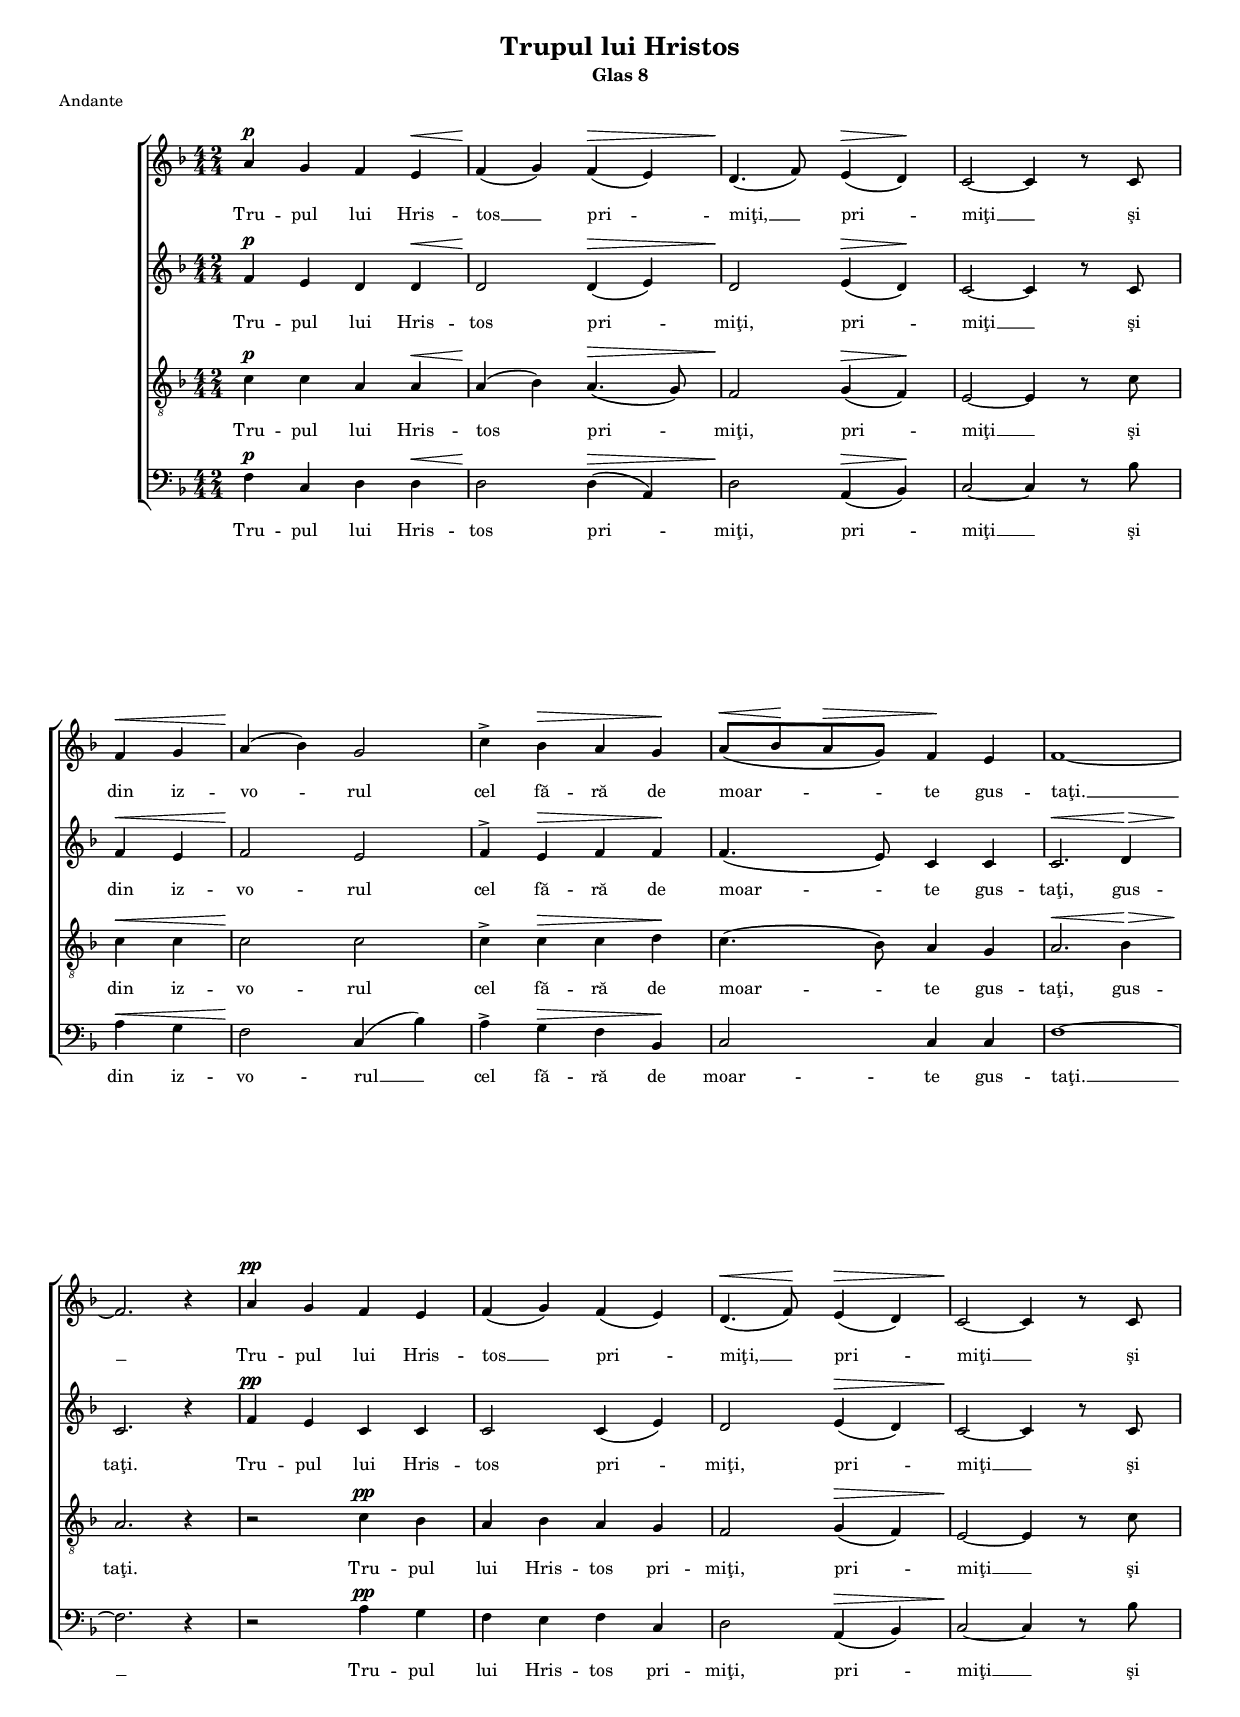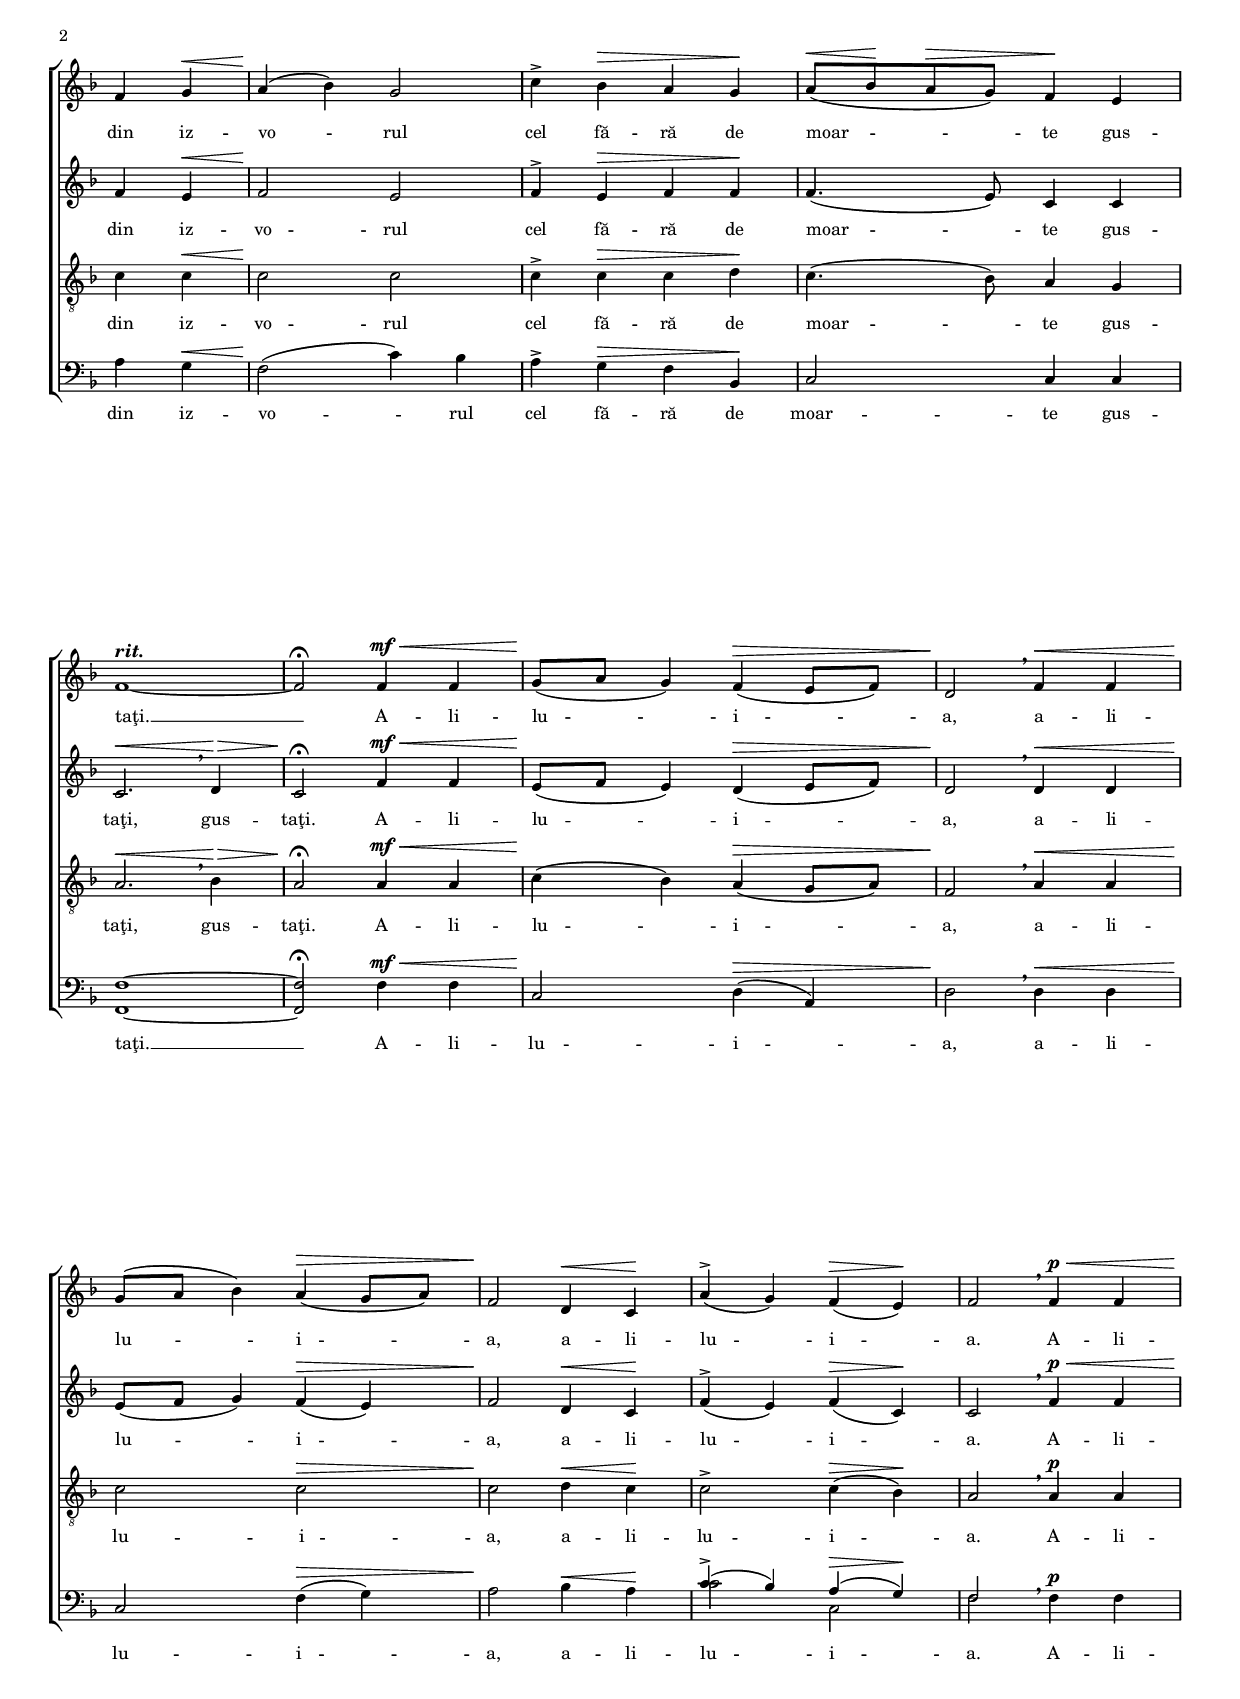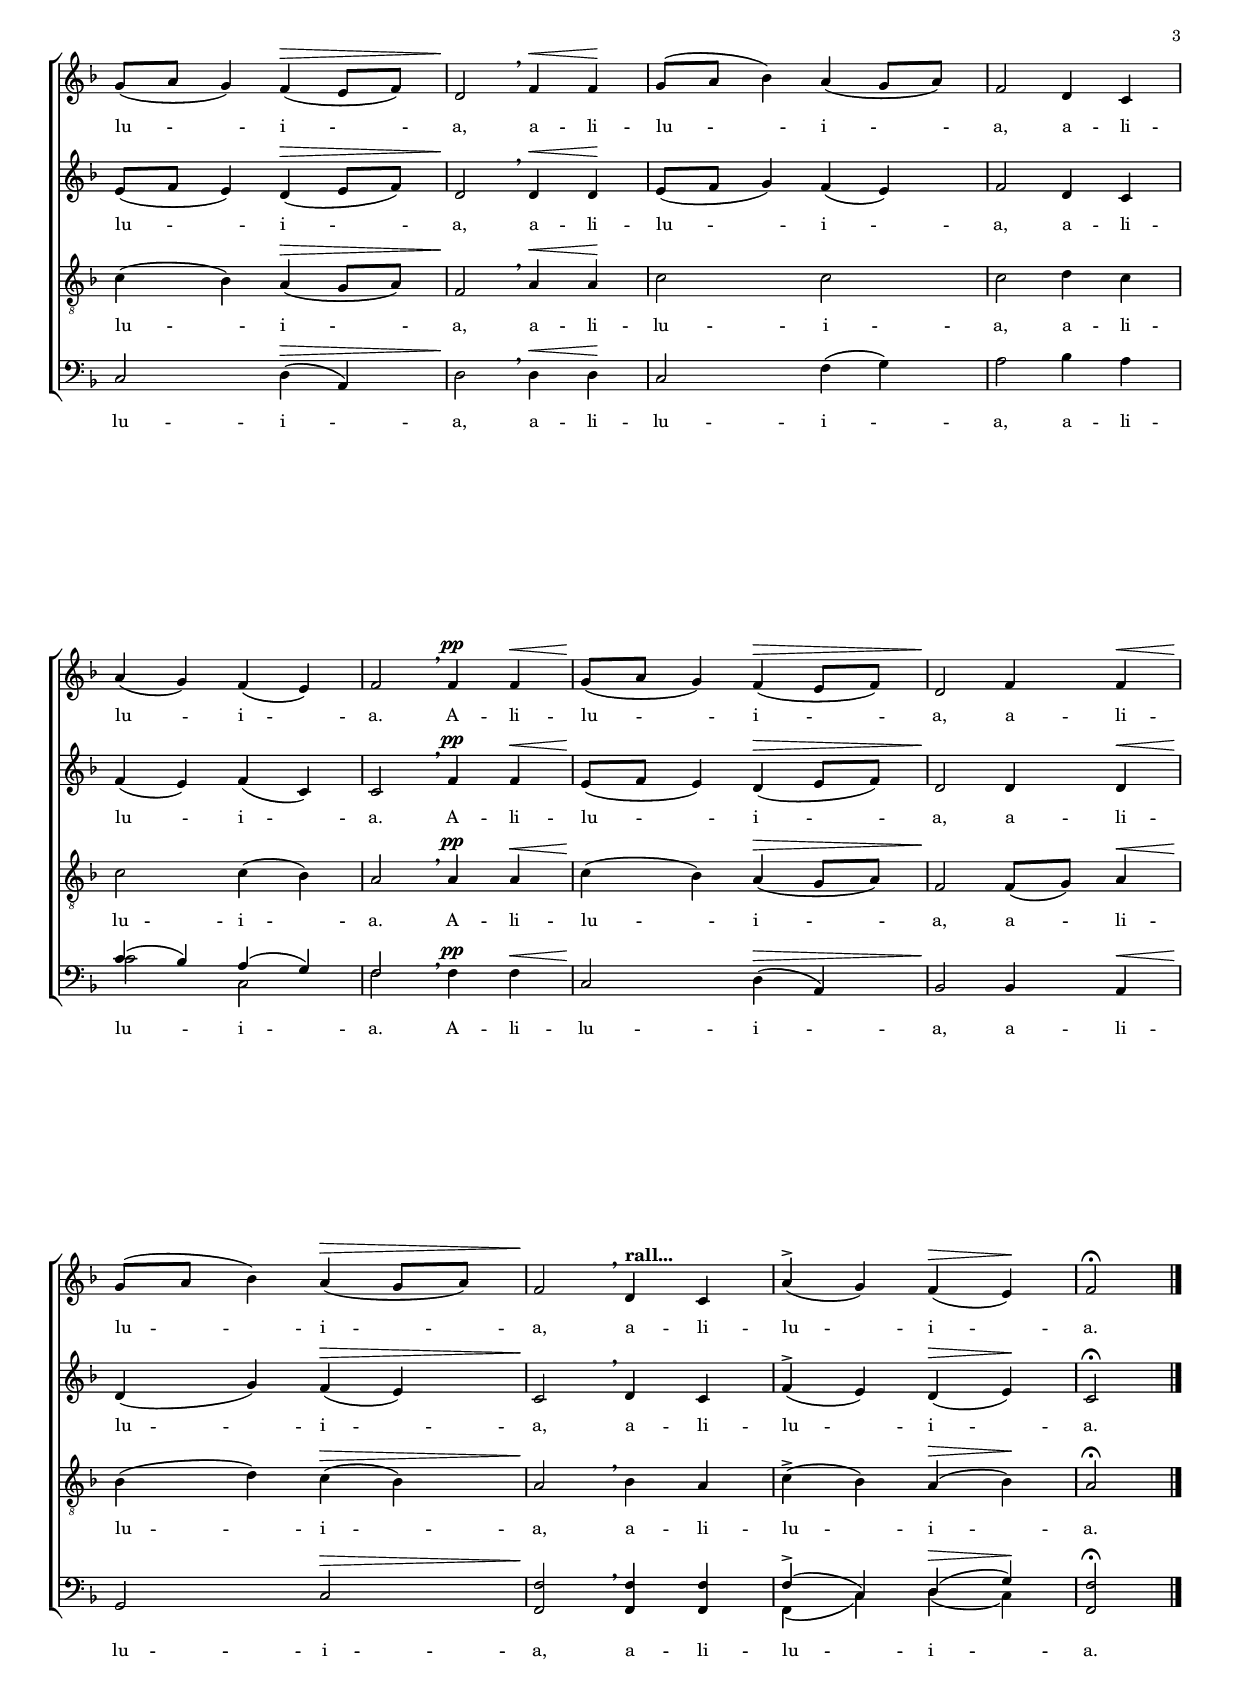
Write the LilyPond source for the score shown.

\version "2.19.80"
\include "defines.ly"
midiTempo = 
  \midi {
    \tempo 4 = 90
    }


\include "preamble.ly"

\header {
  title = "Trupul lui Hristos"
  subtitle = "Glas 8"
  meter = "Andante"
}

global = {
  \globalPreamble
  \key f \major
  \override Staff.TimeSignature.stencil = #ly:text-interface::print
  \override Staff.TimeSignature.text = #mixedTimeSigMarkup
}

sopWords = \lyricmode {
  Tru -- pul lui Hris -- tos __ pri -- miţi, __ pri -- miţi __
  şi din iz -- vo -- rul cel fă -- ră de moar -- te gus -- taţi. __

  Tru -- pul lui Hris -- tos __ pri -- miţi, __ pri -- miţi __
  şi din iz -- vo -- rul cel fă -- ră de moar -- te gus -- taţi. __

  A -- li -- lu -- i -- a,
  a -- li -- lu -- i -- a,
  a -- li -- lu -- i -- a.
  A -- li -- lu -- i -- a,
  a -- li -- lu -- i -- a,
  a -- li -- lu -- i -- a.
  A -- li -- lu -- i -- a,
  a -- li -- lu -- i -- a,
  a -- li -- lu -- i -- a.
}

altoWords = \lyricmode {
  Tru -- pul lui Hris -- tos pri -- miţi, pri -- miţi __
  şi din iz -- vo -- rul cel fă -- ră de moar -- te gus -- taţi, gus -- taţi.

  Tru -- pul lui Hris -- tos pri -- miţi, pri -- miţi __
  şi din iz -- vo -- rul cel fă -- ră de moar -- te gus -- taţi, gus -- taţi.

  A -- li -- lu -- i -- a,
  a -- li -- lu -- i -- a,
  a -- li -- lu -- i -- a.
  A -- li -- lu -- i -- a,
  a -- li -- lu -- i -- a,
  a -- li -- lu -- i -- a.
  A -- li -- lu -- i -- a,
  a -- li -- lu -- i -- a,
  a -- li -- lu -- i -- a.
}

tenorWords = \altoWords

bassWords = \lyricmode {
  Tru -- pul lui Hris -- tos pri -- miţi, pri -- miţi __
  şi din iz -- vo -- rul __ cel fă -- ră de moar -- te gus -- taţi. __

  Tru -- pul lui Hris -- tos pri -- miţi, pri -- miţi __
  şi din iz -- vo -- rul cel fă -- ră de moar -- te gus -- taţi. __

  A -- li -- lu -- i -- a,
  a -- li -- lu -- i -- a,
  a -- li -- lu -- i -- a.
  A -- li -- lu -- i -- a,
  a -- li -- lu -- i -- a,
  a -- li -- lu -- i -- a.
  A -- li -- lu -- i -- a,
  a -- li -- lu -- i -- a,
  a -- li -- lu -- i -- a.
}

sopMusic = \relative c' {
  \cadenzaOn

  % Trupul lui Hristos primiţi şi din izvorul cel fără de moarte gustaţi.
  a'4^\p g4 f4 e4^\< \bar "|"
  f4(\! g4) f4(^\> e4) \bar "|"
  d4.(\! f8) e4(^\> d4)\! \bar "|"
  c2~ c4 r8 c8 \bar "|"
  f4^\< g4 \bar "|"
  a4(\! bes4) g2 \bar "|"
  c4^\accent bes4^\> a4 g4\! \bar "|"
  a8([^\< bes8\! a8^\> g8)] f4\! e4 \bar "|"
  f1~ \bar "|"
  f2. r4 \bar "|"

  % Trupul lui Hristos primiţi şi din izvorul cel fără de moarte gustaţi.
  a4^\pp g4 f4 e4 \bar "|"
  f4( g4) f4( e4) \bar "|"
  d4.(^\< f8)\! e4(^\> d4) \bar "|"
  c2~\! c4 r8 c8 \bar "|"
  f4 g4^\< \bar "|"
  a4(\! bes4) g2 \bar "|"
  c4^\accent bes4^\> a4 g4\! \bar "|"
  a8([^\< bes8\! a8^\> g8)] f4\! e4 \bar "|"
  f1~^\ritMarkup \bar "|"
  f2^\fermata

  % Aliluia, aliluia, aliluia.
  f4^\mf^\< f4 \bar "|"
  g8([\! a8] g4) f4(^\> e8[ f8)] \bar "|"
  d2\! \breathe f4^\< f4 \bar "|"
  g8([\! a8] bes4) a4(^\> g8[ a8)] \bar "|"
  f2\! d4^\< c4\! \bar "|"
  a'4(^\accent g4) f4(^\> e4)\! \bar "|"
  f2 \breathe

  % Aliluia, aliluia, aliluia.
  f4^\p^\< f4 \bar "|"
  g8([\! a8] g4) f4(^\> e8[ f8)] \bar "|"
  d2\! \breathe f4^\< f4\! \bar "|"
  g8([ a8] bes4) a4( g8[ a8)] \bar "|"
  f2 d4 c4 \bar "|"
  a'4( g4) f4( e4) \bar "|"
  f2 \breathe

  % Aliluia, aliluia, aliluia.
  f4^\pp f4^\< \bar "|"
  g8([\! a8] g4) f4(^\> e8[ f8)] \bar "|"
  d2\! f4 f4^\< \bar "|"
  g8([\! a8] bes4) a4(^\> g8[ a8)] \bar "|"
  f2\! \breathe d4^\rallMarkup c4 \bar "|"
  a'4(^\accent g4) f4(^\> e4)\! \bar "|"
  f2^\fermata \bar "|."
}

altoMusic = \relative c' {
  \cadenzaOn

  % Trupul lui Hristos primiţi şi din izvorul cel fără de moarte gustaţi.
  f4^\p e4 d4 d4^\<
  d2\! d4(^\> e4)
  d2\! e4(^\> d4)\!
  c2~ c4 r8 c8
  f4^\< e4
  f2\! e2
  f4^\accent e4^\> f4 f4\!
  f4.( e8) c4 c4
  c2.^\< d4\!^\>
  c2.\! r4

  % Trupul lui Hristos primiţi şi din izvorul cel fără de moarte gustaţi.
  f4^\pp e4 c4 c4
  c2 c4( e4)
  d2 e4(^\> d4)
  c2~\! c4 r8 c8
  f4 e4^\<
  f2\! e2
  f4^\accent e4^\> f4 f4\!
  f4.( e8) c4 c4
  c2.^\< \breathe d4\!^\>
  c2\!^\fermata

  % Aliluia, aliluia, aliluia.
  f4^\mf^\< f4
  e8([\! f8] e4) d4(^\> e8[ f8)]
  d2\! \breathe d4^\< d4
  e8([\! f8] g4) f4(^\> e4)
  f2\! d4^\< c4\!
  f4(^\accent e4) f4(^\> c4)\!
  c2 \breathe

  % Aliluia, aliluia, aliluia.
  f4^\p^\< f4
  e8([\! f8] e4) d4(^\> e8[ f8)]
  d2\! \breathe d4^\< d4\!
  e8([ f8] g4) f4( e4)
  f2 d4 c4
  f4( e4) f4( c4)
  c2 \breathe

  % Aliluia, aliluia, aliluia.
  f4^\pp f4^\<
  e8([\! f8] e4) d4(^\> e8[ f8)]
  d2\! d4 d4^\<
  d4(\! g4) f4(^\> e4)
  c2\! \breathe d4 c4
  f4(^\accent e4) d4(^\> e4)\!
  c2^\fermata
}

tenorMusic = \relative c' {
  \cadenzaOn

  % Trupul lui Hristos primiţi şi din izvorul cel fără de moarte gustaţi.
  c4^\p c4 a4 a4^\<
  a4(\! bes4) a4.(^\> g8)
  f2\! g4(^\> f4)\!
  e2~ e4 r8 c'8
  c4^\< c4
  c2\! c2
  c4^\accent c4^\> c4 d4\!
  c4.( bes8) a4 g4
  a2.^\< bes4\!^\>
  a2.\! r4

  % Trupul lui Hristos primiţi şi din izvorul cel fără de moarte gustaţi.
  r2 c4^\pp bes4
  a4 bes4 a4 g4
  f2 g4(^\> f4)
  e2~\! e4 r8 c'8
  c4 c4^\<
  c2\! c2
  c4^\accent c4^\> c4 d4\!
  c4.( bes8) a4 g4
  a2.^\< \breathe bes4\!^\>
  a2\!^\fermata

  % Aliluia, aliluia, aliluia.
  a4^\mf^\< a4
  c4(\! bes4) a4(^\> g8[ a8)]
  f2\! \breathe a4^\< a4
  c2\! c2^\>
  c2\! d4^\< c4\!
  c2^\accent c4(^\> bes4)\!
  a2 \breathe

  % Aliluia, aliluia, aliluia.
  a4^\p a4
  c4( bes4) a4(^\> g8[ a8)]
  f2\! \breathe a4^\< a4\!
  c2 c2
  c2 d4 c4
  c2 c4( bes4)
  a2 \breathe

  % Aliluia, aliluia, aliluia.
  a4^\pp a4^\<
  c4(\! bes4) a4(^\> g8[ a8)]
  f2\! f8([ g8)] a4^\<
  bes4(\! d4) c4(^\> bes4)
  a2\! \breathe bes4 a4
  c4(^\accent bes4) a4(^\> bes4)\!
  a2^\fermata
}

bassMusic = \relative c' {
  \cadenzaOn

  % Trupul lui Hristos primiţi şi din izvorul cel fără de moarte gustaţi.
  f,4^\p c4 d4 d4^\<
  d2\! d4(^\> a4)
  d2\! a4(^\> bes4)\!
  c2~ c4 r8 bes'8
  a4^\< g4
  f2\! c4( bes'4)
  a4^\accent g4^\> f4 bes,4\!
  c2 c4 c4
  f1~
  f2. r4

  % Trupul lui Hristos primiţi şi din izvorul cel fără de moarte gustaţi.
  r2 a4^\pp g4
  f4 e4 f4 c4
  d2 a4(^\> bes4)
  c2~\! c4 r8 bes'8
  a4 g4^\<
  f2(\! c'4) bes4
  a4^\accent g4^\> f4 bes,4\!
  c2 c4 c4
  <f f,>1~
  <f f,>2^\fermata

  % Aliluia, aliluia, aliluia.
  f4^\mf^\< f4
  c2\! d4(^\> a4)
  d2\! \breathe d4^\< d4
  c2\! f4(^\> g4)
  a2\! bes4^\< a4\!
  <<
    {
      \voiceOne
      c4(^\accent bes4) a4(^\> g4)\!
      f2
    }
    \new Voice = "split" {
      \voiceTwo
      c'2 c,2
      f2
    }
  >>
  \oneVoice
  \breathe

  % Aliluia, aliluia, aliluia.
  f4^\p f4
  c2 d4(^\> a4)
  d2\! \breathe d4^\< d4\!
  c2 f4( g4)
  a2 bes4 a4
  <<
    {
      \voiceOne
      c4( bes4) a4( g4)
      f2
    }
    \new Voice = "split" {
      \voiceTwo
      c'2 c,2
      f2
    }
  >>
  \oneVoice
  \breathe

  % Aliluia, aliluia, aliluia.
  f4^\pp f4^\<
  c2\! d4(^\> a4)
  bes2\! bes4 a4^\<
  g2\! c2^\>
  <f f,>2\! \breathe <f f,>4 <f f,>4

  <<
    {
      \voiceOne
      f4(^\accent c4) d4(^\> g4)\!
    }
    \new Voice = "split" {
      \voiceTwo
      f,4( c'4) d4( c4)
    }
  >>
  \oneVoice


  <f f,>2^\fermata
}

\include "four-staves.ly"
